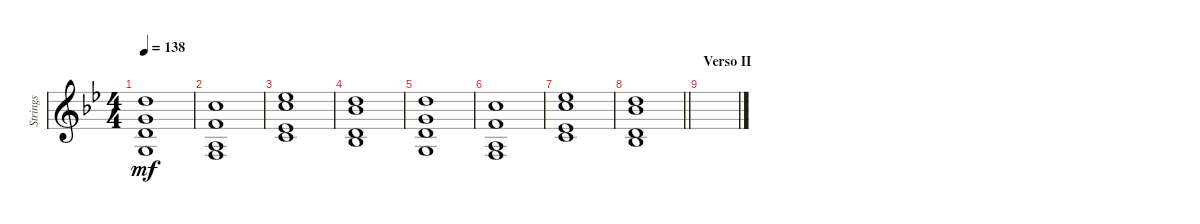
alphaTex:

\track ("Strings" "Strings") {instrument stringensemble1}
\staff {score}
\tuning (E5 B4 G4 D4 A3 E3) {hide}
\ts (4 4)
\tempo 138
\clef g2
\ks bb
(3.2 0.3 0.4 3.6).1{dy mf} |
(1.2 3.4 0.5 1.6).1 |
(4.2 5.3 1.4 3.5).1 |
(3.2 3.3 0.4 1.5).1 |
(3.2 0.3 0.4 3.6).1 |
(1.2 3.4 0.5 1.6).1 |
(4.2 5.3 1.4 3.5).1 |
\barLineRight lightlight
(3.2 3.3 0.4 1.5).1 |
\section ("" "Verso II")
